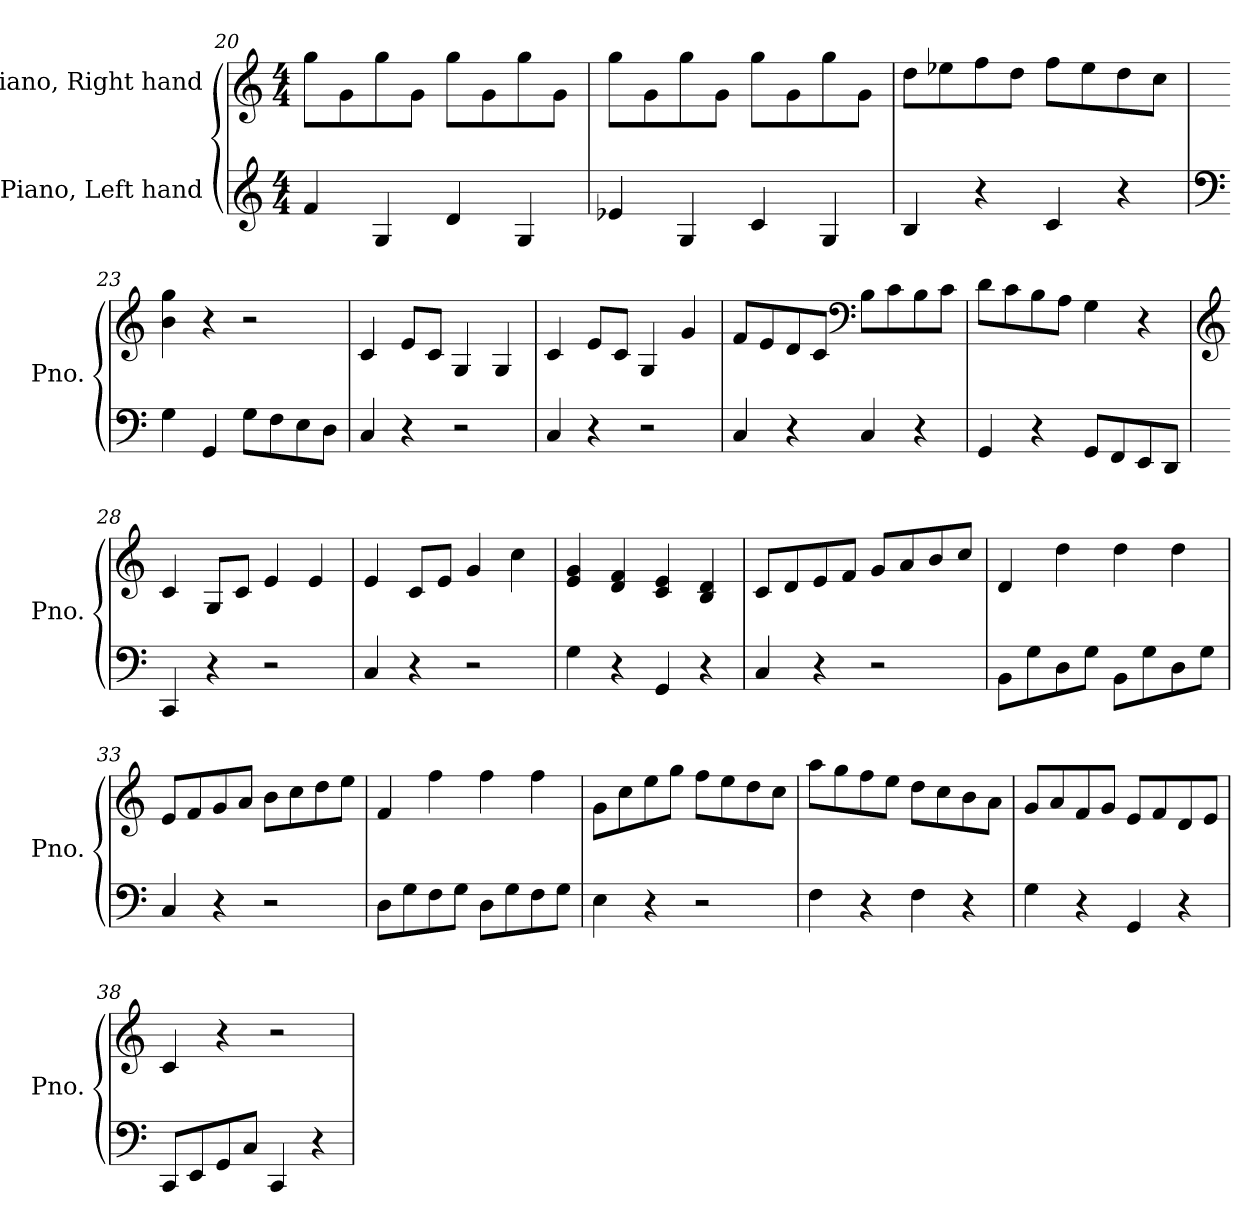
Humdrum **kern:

**kern	**kern
*part2	*part1
*staff2	*staff1
*I"Piano, Left hand	*I"Piano, Right hand
*I'Pno.	*I'Pno.
!!LO:LB:g=z
*clefG2	*clefG2
*k[]	*k[]
*M4/4	*M4/4
=20	=20
4f/	8gg\L
.	8g\
4G/	8gg\
.	8g\J
4d/	8gg\L
.	8g\
4G/	8gg\
.	8g\J
=21	=21
4e-X/	8gg\L
.	8g\
4G/	8gg\
.	8g\J
4c/	8gg\L
.	8g\
4G/	8gg\
.	8g\J
=22	=22
4B/	8dd\L
.	8ee-X\
4r	8ff\
.	8dd\J
4c/	8ff\L
.	8ee-\
4r	8dd\
.	8cc\J
=23	=23
*clefF4	*
4G\	4b\ 4gg\
4GG/	4r
8G\L	2r
8F\	.
8E\	.
8D\J	.
=24	=24
4C/	4c/
4r	8e/L
.	8c/J
2r	4G/
.	4G/
!!LO:LB:g=z
=25	=25
4C/	4c/
4r	8e/L
.	8c/J
2r	4G/
.	4g/
=26	=26
4C/	8f/L
.	8e/
4r	8d/
.	8c/J
*	*clefF4
4C/	8B\L
.	8c\
4r	8B\
.	8c\J
=27	=27
4GG/	8d\L
.	8c\
4r	8B\
.	8A\J
8GG/L	4G\
8FF/	.
8EE/	4r
8DD/J	.
=28	=28
*	*clefG2
4CC/	4c/
4r	8G/L
.	8c/J
2r	4e/
.	4e/
=29	=29
4C/	4e/
4r	8c/L
.	8e/J
2r	4g/
.	4cc\
!!LO:PB:g=z
=30	=30
4G\	4e/ 4g/
4r	4d/ 4f/
4GG/	4c/ 4e/
4r	4B/ 4d/
=31	=31
4C/	8c/L
.	8d/
4r	8e/
.	8f/J
2r	8g/L
.	8a/
.	8b/
.	8cc/J
=32	=32
8BB\L	4d/
8G\	.
8D\	4dd\
8G\J	.
8BB\L	4dd\
8G\	.
8D\	4dd\
8G\J	.
=33	=33
4C/	8e/L
.	8f/
4r	8g/
.	8a/J
2r	8b\L
.	8cc\
.	8dd\
.	8ee\J
=34	=34
8D\L	4f/
8G\	.
8F\	4ff\
8G\J	.
8D\L	4ff\
8G\	.
8F\	4ff\
8G\J	.
!!LO:LB:g=z
=35	=35
4E\	8g\L
.	8cc\
4r	8ee\
.	8gg\J
2r	8ff\L
.	8ee\
.	8dd\
.	8cc\J
=36	=36
4F\	8aa\L
.	8gg\
4r	8ff\
.	8ee\J
4F\	8dd\L
.	8cc\
4r	8b\
.	8a\J
=37	=37
4G\	8g/L
.	8a/
4r	8f/
.	8g/J
4GG/	8e/L
.	8f/
4r	8d/
.	8e/J
=38	=38
8CC/L	4c/
8EE/	.
8GG/	4r
8C/J	.
4CC/	2r
4r	.
=	=
*-	*-
